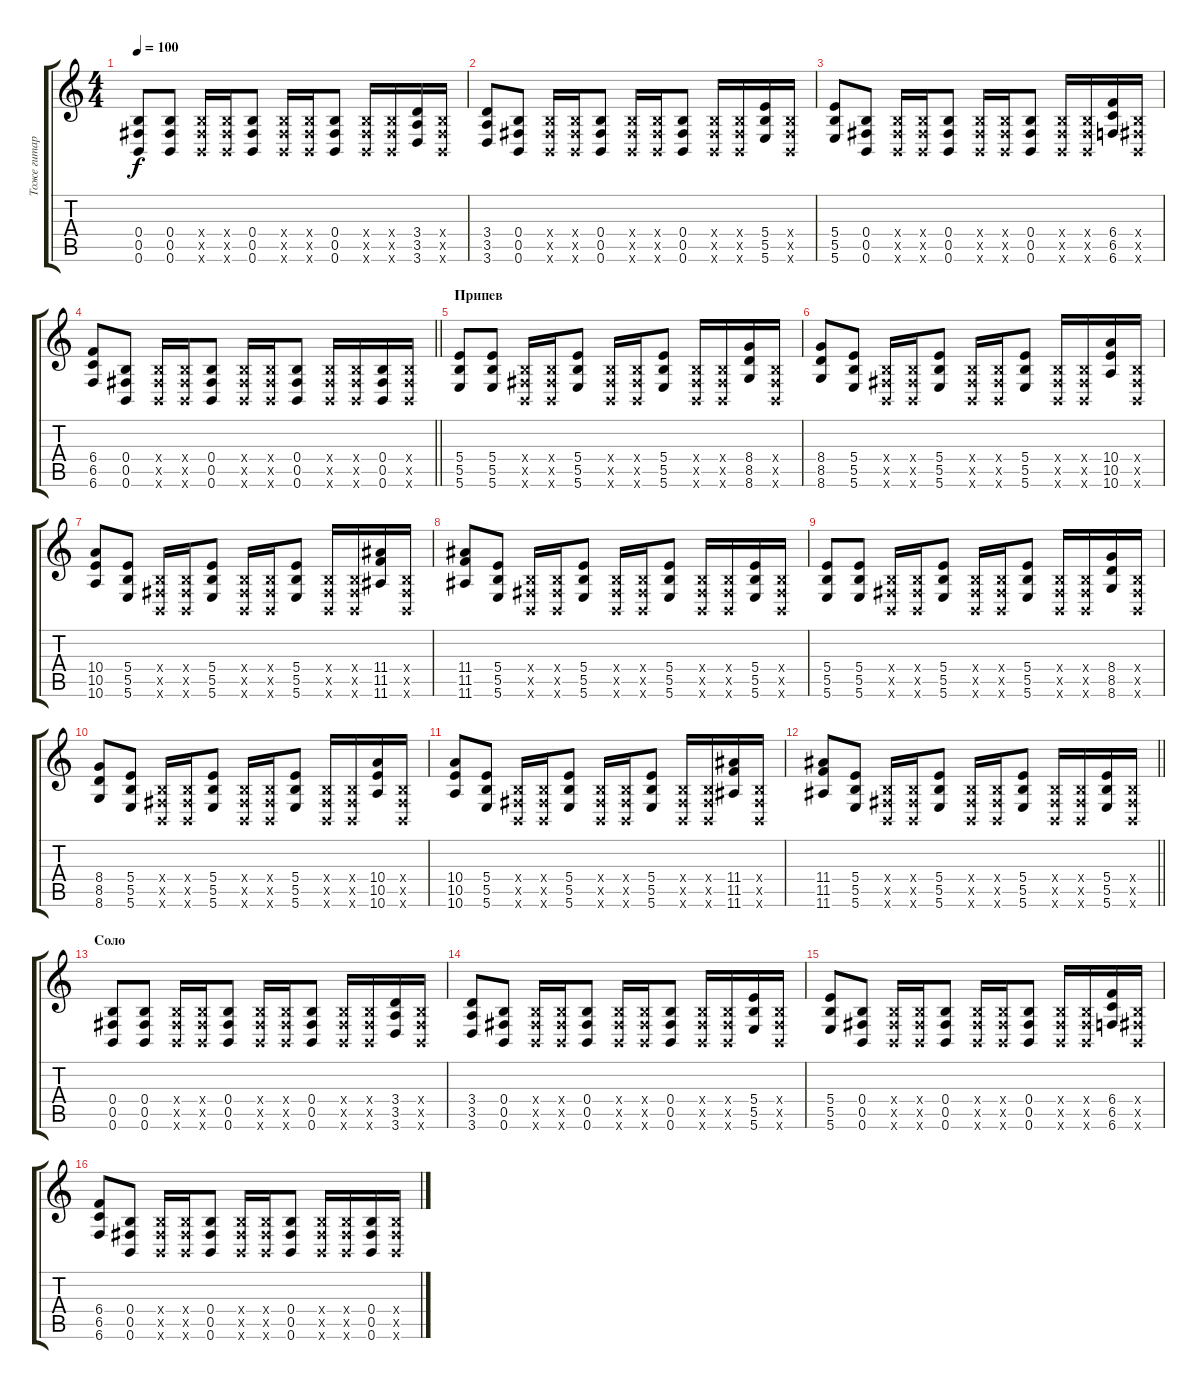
\track ("Тоже гитара" "Тоже гитар") {instrument overdrivenguitar}
\staff {score tabs}
\tuning (Db4 Ab3 E3 B2 Gb2 B1) {hide}
\ts (4 4)
\tempo 100
\clef g2
\ks c
(0.4 0.5 0.6).8{dy f} (0.4 0.5 0.6).8 (0.4{x} 0.5{x} 0.6{x}).16 (0.4{x} 0.5{x} 0.6{x}).16 (0.4 0.5 0.6).8 (0.4{x} 0.5{x} 0.6{x}).16 (0.4{x} 0.5{x} 0.6{x}).16 (0.4 0.5 0.6).8 (0.4{x} 0.5{x} 0.6{x}).16 (0.4{x} 0.5{x} 0.6{x}).16 (3.4 3.5 3.6).16 (0.4{x} 0.5{x} 0.6{x}).16 |
(3.4 3.5 3.6).8 (0.4 0.5 0.6).8 (0.4{x} 0.5{x} 0.6{x}).16 (0.4{x} 0.5{x} 0.6{x}).16 (0.4 0.5 0.6).8 (0.4{x} 0.5{x} 0.6{x}).16 (0.4{x} 0.5{x} 0.6{x}).16 (0.4 0.5 0.6).8 (0.4{x} 0.5{x} 0.6{x}).16 (0.4{x} 0.5{x} 0.6{x}).16 (5.4 5.5 5.6).16 (0.4{x} 0.5{x} 0.6{x}).16 |
(5.4 5.5 5.6).8 (0.4 0.5 0.6).8 (0.4{x} 0.5{x} 0.6{x}).16 (0.4{x} 0.5{x} 0.6{x}).16 (0.4 0.5 0.6).8 (0.4{x} 0.5{x} 0.6{x}).16 (0.4{x} 0.5{x} 0.6{x}).16 (0.4 0.5 0.6).8 (0.4{x} 0.5{x} 0.6{x}).16 (0.4{x} 0.5{x} 0.6{x}).16 (6.4 6.5 6.6).16 (0.4{x} 0.5{x} 0.6{x}).16 |
\barLineRight lightlight
(6.4 6.5 6.6).8 (0.4 0.5 0.6).8 (0.4{x} 0.5{x} 0.6{x}).16 (0.4{x} 0.5{x} 0.6{x}).16 (0.4 0.5 0.6).8 (0.4{x} 0.5{x} 0.6{x}).16 (0.4{x} 0.5{x} 0.6{x}).16 (0.4 0.5 0.6).8 (0.4{x} 0.5{x} 0.6{x}).16 (0.4{x} 0.5{x} 0.6{x}).16 (0.4 0.5 0.6).16 (0.4{x} 0.5{x} 0.6{x}).16 |
\section ("" "Припев")
(5.4 5.5 5.6).8 (5.4 5.5 5.6).8 (0.4{x} 0.5{x} 0.6{x}).16 (0.4{x} 0.5{x} 0.6{x}).16 (5.4 5.5 5.6).8 (0.4{x} 0.5{x} 0.6{x}).16 (0.4{x} 0.5{x} 0.6{x}).16 (5.4 5.5 5.6).8 (0.4{x} 0.5{x} 0.6{x}).16 (0.4{x} 0.5{x} 0.6{x}).16 (8.4 8.5 8.6).16 (0.4{x} 0.5{x} 0.6{x}).16 |
(8.4 8.5 8.6).8 (5.4 5.5 5.6).8 (0.4{x} 0.5{x} 0.6{x}).16 (0.4{x} 0.5{x} 0.6{x}).16 (5.4 5.5 5.6).8 (0.4{x} 0.5{x} 0.6{x}).16 (0.4{x} 0.5{x} 0.6{x}).16 (5.4 5.5 5.6).8 (0.4{x} 0.5{x} 0.6{x}).16 (0.4{x} 0.5{x} 0.6{x}).16 (10.4 10.5 10.6).16 (0.4{x} 0.5{x} 0.6{x}).16 |
(10.4 10.5 10.6).8 (5.4 5.5 5.6).8 (0.4{x} 0.5{x} 0.6{x}).16 (0.4{x} 0.5{x} 0.6{x}).16 (5.4 5.5 5.6).8 (0.4{x} 0.5{x} 0.6{x}).16 (0.4{x} 0.5{x} 0.6{x}).16 (5.4 5.5 5.6).8 (0.4{x} 0.5{x} 0.6{x}).16 (0.4{x} 0.5{x} 0.6{x}).16 (11.4 11.5 11.6).16 (0.4{x} 0.5{x} 0.6{x}).16 |
(11.4 11.5 11.6).8 (5.4 5.5 5.6).8 (0.4{x} 0.5{x} 0.6{x}).16 (0.4{x} 0.5{x} 0.6{x}).16 (5.4 5.5 5.6).8 (0.4{x} 0.5{x} 0.6{x}).16 (0.4{x} 0.5{x} 0.6{x}).16 (5.4 5.5 5.6).8 (0.4{x} 0.5{x} 0.6{x}).16 (0.4{x} 0.5{x} 0.6{x}).16 (5.4 5.5 5.6).16 (0.4{x} 0.5{x} 0.6{x}).16 |
(5.4 5.5 5.6).8 (5.4 5.5 5.6).8 (0.4{x} 0.5{x} 0.6{x}).16 (0.4{x} 0.5{x} 0.6{x}).16 (5.4 5.5 5.6).8 (0.4{x} 0.5{x} 0.6{x}).16 (0.4{x} 0.5{x} 0.6{x}).16 (5.4 5.5 5.6).8 (0.4{x} 0.5{x} 0.6{x}).16 (0.4{x} 0.5{x} 0.6{x}).16 (8.4 8.5 8.6).16 (0.4{x} 0.5{x} 0.6{x}).16 |
(8.4 8.5 8.6).8 (5.4 5.5 5.6).8 (0.4{x} 0.5{x} 0.6{x}).16 (0.4{x} 0.5{x} 0.6{x}).16 (5.4 5.5 5.6).8 (0.4{x} 0.5{x} 0.6{x}).16 (0.4{x} 0.5{x} 0.6{x}).16 (5.4 5.5 5.6).8 (0.4{x} 0.5{x} 0.6{x}).16 (0.4{x} 0.5{x} 0.6{x}).16 (10.4 10.5 10.6).16 (0.4{x} 0.5{x} 0.6{x}).16 |
(10.4 10.5 10.6).8 (5.4 5.5 5.6).8 (0.4{x} 0.5{x} 0.6{x}).16 (0.4{x} 0.5{x} 0.6{x}).16 (5.4 5.5 5.6).8 (0.4{x} 0.5{x} 0.6{x}).16 (0.4{x} 0.5{x} 0.6{x}).16 (5.4 5.5 5.6).8 (0.4{x} 0.5{x} 0.6{x}).16 (0.4{x} 0.5{x} 0.6{x}).16 (11.4 11.5 11.6).16 (0.4{x} 0.5{x} 0.6{x}).16 |
\barLineRight lightlight
(11.4 11.5 11.6).8 (5.4 5.5 5.6).8 (0.4{x} 0.5{x} 0.6{x}).16 (0.4{x} 0.5{x} 0.6{x}).16 (5.4 5.5 5.6).8 (0.4{x} 0.5{x} 0.6{x}).16 (0.4{x} 0.5{x} 0.6{x}).16 (5.4 5.5 5.6).8 (0.4{x} 0.5{x} 0.6{x}).16 (0.4{x} 0.5{x} 0.6{x}).16 (5.4 5.5 5.6).16 (0.4{x} 0.5{x} 0.6{x}).16 |
\section ("" "Соло")
(0.4 0.5 0.6).8 (0.4 0.5 0.6).8 (0.4{x} 0.5{x} 0.6{x}).16 (0.4{x} 0.5{x} 0.6{x}).16 (0.4 0.5 0.6).8 (0.4{x} 0.5{x} 0.6{x}).16 (0.4{x} 0.5{x} 0.6{x}).16 (0.4 0.5 0.6).8 (0.4{x} 0.5{x} 0.6{x}).16 (0.4{x} 0.5{x} 0.6{x}).16 (3.4 3.5 3.6).16 (0.4{x} 0.5{x} 0.6{x}).16 |
(3.4 3.5 3.6).8 (0.4 0.5 0.6).8 (0.4{x} 0.5{x} 0.6{x}).16 (0.4{x} 0.5{x} 0.6{x}).16 (0.4 0.5 0.6).8 (0.4{x} 0.5{x} 0.6{x}).16 (0.4{x} 0.5{x} 0.6{x}).16 (0.4 0.5 0.6).8 (0.4{x} 0.5{x} 0.6{x}).16 (0.4{x} 0.5{x} 0.6{x}).16 (5.4 5.5 5.6).16 (0.4{x} 0.5{x} 0.6{x}).16 |
(5.4 5.5 5.6).8 (0.4 0.5 0.6).8 (0.4{x} 0.5{x} 0.6{x}).16 (0.4{x} 0.5{x} 0.6{x}).16 (0.4 0.5 0.6).8 (0.4{x} 0.5{x} 0.6{x}).16 (0.4{x} 0.5{x} 0.6{x}).16 (0.4 0.5 0.6).8 (0.4{x} 0.5{x} 0.6{x}).16 (0.4{x} 0.5{x} 0.6{x}).16 (6.4 6.5 6.6).16 (0.4{x} 0.5{x} 0.6{x}).16 |
(6.4 6.5 6.6).8 (0.4 0.5 0.6).8 (0.4{x} 0.5{x} 0.6{x}).16 (0.4{x} 0.5{x} 0.6{x}).16 (0.4 0.5 0.6).8 (0.4{x} 0.5{x} 0.6{x}).16 (0.4{x} 0.5{x} 0.6{x}).16 (0.4 0.5 0.6).8 (0.4{x} 0.5{x} 0.6{x}).16 (0.4{x} 0.5{x} 0.6{x}).16 (0.4 0.5 0.6).16 (0.4{x} 0.5{x} 0.6{x}).16
